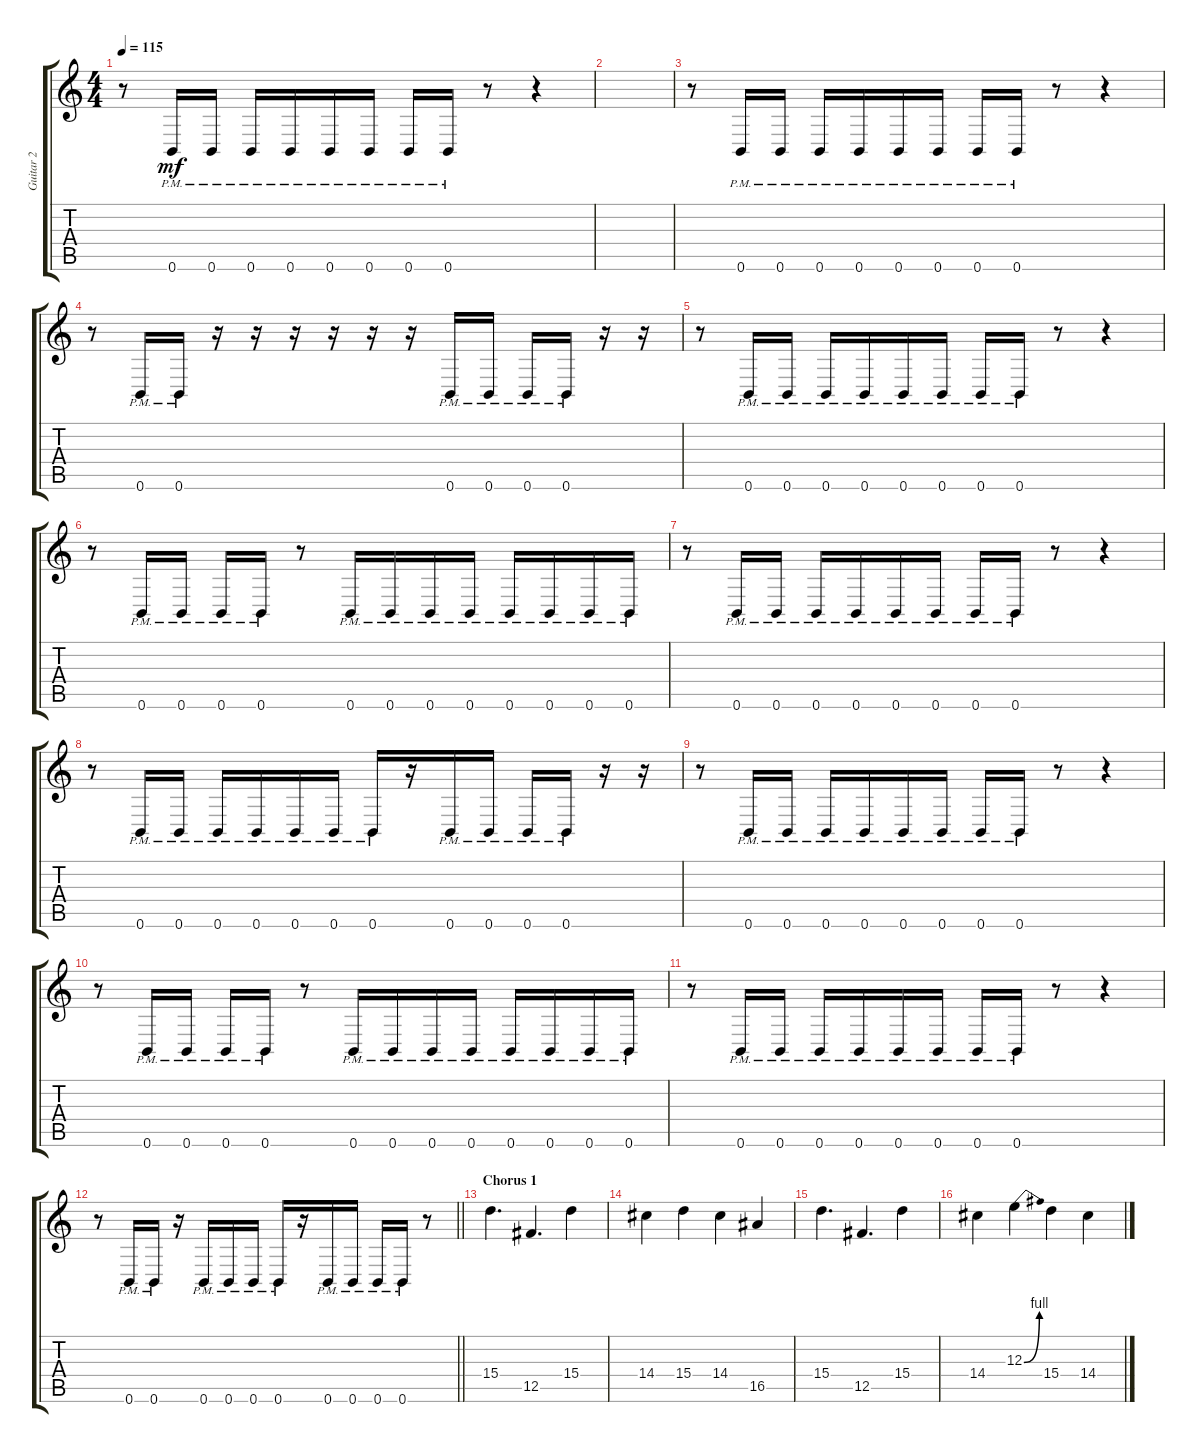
\track ("Guitar 2" "Guitar 2") {instrument distortionguitar}
\staff {score tabs}
\tuning (Db4 Ab3 E3 B2 Gb2 B1) {hide}
\ts (4 4)
\tempo 115
\clef g2
\ks c
r.8{dy mf} 0.6{pm}.16 0.6{pm}.16 0.6{pm}.16 0.6{pm}.16 0.6{pm}.16 0.6{pm}.16 0.6{pm}.16 0.6{pm}.16 r.8 r.4 |
|
r.8 0.6{pm}.16 0.6{pm}.16 0.6{pm}.16 0.6{pm}.16 0.6{pm}.16 0.6{pm}.16 0.6{pm}.16 0.6{pm}.16 r.8 r.4 |
r.8 0.6{pm}.16 0.6{pm}.16 r.16 r.16 r.16 r.16 r.16 r.16 0.6{pm}.16 0.6{pm}.16 0.6{pm}.16 0.6{pm}.16 r.16 r.16 |
r.8 0.6{pm}.16 0.6{pm}.16 0.6{pm}.16 0.6{pm}.16 0.6{pm}.16 0.6{pm}.16 0.6{pm}.16 0.6{pm}.16 r.8 r.4 |
r.8 0.6{pm}.16 0.6{pm}.16 0.6{pm}.16 0.6{pm}.16 r.8 0.6{pm}.16 0.6{pm}.16 0.6{pm}.16 0.6{pm}.16 0.6{pm}.16 0.6{pm}.16 0.6{pm}.16 0.6{pm}.16 |
r.8 0.6{pm}.16 0.6{pm}.16 0.6{pm}.16 0.6{pm}.16 0.6{pm}.16 0.6{pm}.16 0.6{pm}.16 0.6{pm}.16 r.8 r.4 |
r.8 0.6{pm}.16 0.6{pm}.16 0.6{pm}.16 0.6{pm}.16 0.6{pm}.16 0.6{pm}.16 0.6{pm}.16 r.16 0.6{pm}.16 0.6{pm}.16 0.6{pm}.16 0.6{pm}.16 r.16 r.16 |
r.8 0.6{pm}.16 0.6{pm}.16 0.6{pm}.16 0.6{pm}.16 0.6{pm}.16 0.6{pm}.16 0.6{pm}.16 0.6{pm}.16 r.8 r.4 |
r.8 0.6{pm}.16 0.6{pm}.16 0.6{pm}.16 0.6{pm}.16 r.8 0.6{pm}.16 0.6{pm}.16 0.6{pm}.16 0.6{pm}.16 0.6{pm}.16 0.6{pm}.16 0.6{pm}.16 0.6{pm}.16 |
r.8 0.6{pm}.16 0.6{pm}.16 0.6{pm}.16 0.6{pm}.16 0.6{pm}.16 0.6{pm}.16 0.6{pm}.16 0.6{pm}.16 r.8 r.4 |
\barLineRight lightlight
r.8 0.6{pm}.16 0.6{pm}.16 r.16 0.6{pm}.16 0.6{pm}.16 0.6{pm}.16 0.6{pm}.16 r.16 0.6{pm}.16 0.6{pm}.16 0.6{pm}.16 0.6{pm}.16 r.8 |
\section ("" "Chorus 1")
15.4.4{d} 12.5.4{d} 15.4.4 |
14.4.4 15.4.4 14.4.4 16.5.4 |
15.4.4{d} 12.5.4{d} 15.4.4 |
14.4.4 12.3{be (bend 0 0 60 4)}.4 15.4.4 14.4.4
